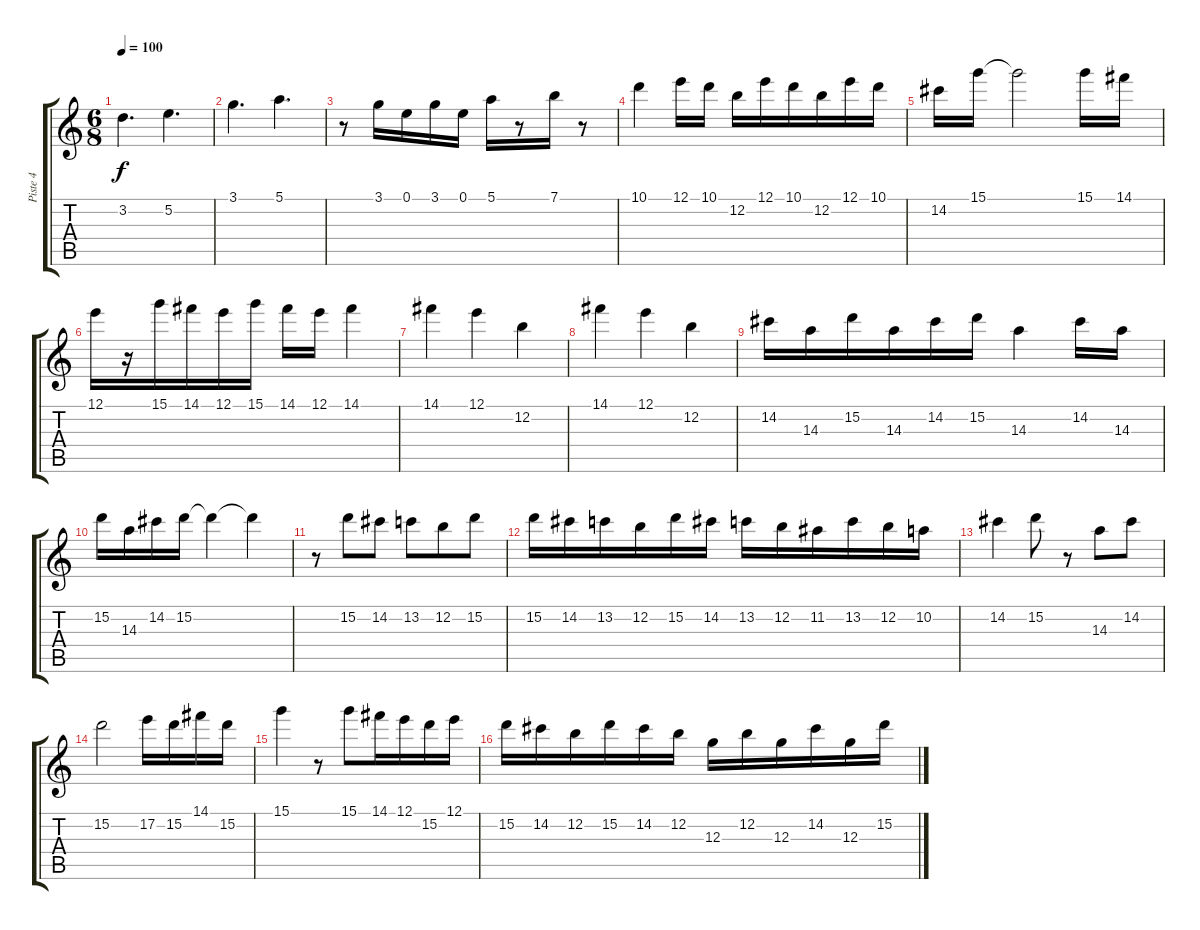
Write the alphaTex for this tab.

\track ("Piste 4" "Piste 4") {instrument acousticguitarnylon}
\staff {score tabs}
\tuning (E4 B3 G3 D3 A2 E2) {hide}
\ts (6 8)
\tempo 100
\clef g2
\ks c
3.2.4{d dy f} 5.2.4{d} |
3.1.4{d} 5.1.4{d} |
r.8 3.1.16 0.1.16 3.1.16 0.1.16 5.1.16 r.8 7.1.16 r.8 |
10.1.4 12.1.16 10.1.16 12.2.16 12.1.16 10.1.16 12.2.16 12.1.16 10.1.16 |
14.2.16 15.1.16 15.1{t}.2 15.1.16 14.1.16 |
12.1.16 r.16 15.1.16 14.1.16 12.1.16 15.1.16 14.1.16 12.1.16 14.1.4 |
14.1.4 12.1.4 12.2.4 |
14.1.4 12.1.4 12.2.4 |
14.2.16 14.3.16 15.2.16 14.3.16 14.2.16 15.2.16 14.3.4 14.2.16 14.3.16 |
15.2.16 14.3.16 14.2.16 15.2.16 15.2{t}.4 15.2{t}.4 |
r.8 15.2.8 14.2.8 13.2.8 12.2.8 15.2.8 |
15.2.16 14.2.16 13.2.16 12.2.16 15.2.16 14.2.16 13.2.16 12.2.16 11.2.16 13.2.16 12.2.16 10.2.16 |
14.2.4 15.2.8 r.8 14.3.8 14.2.8 |
15.2.2 17.2.16 15.2.16 14.1.16 15.2.16 |
15.1.4 r.8 15.1.8 14.1.16 12.1.16 15.2.16 12.1.16 |
15.2.16 14.2.16 12.2.16 15.2.16 14.2.16 12.2.16 12.3.16 12.2.16 12.3.16 14.2.16 12.3.16 15.2.16
